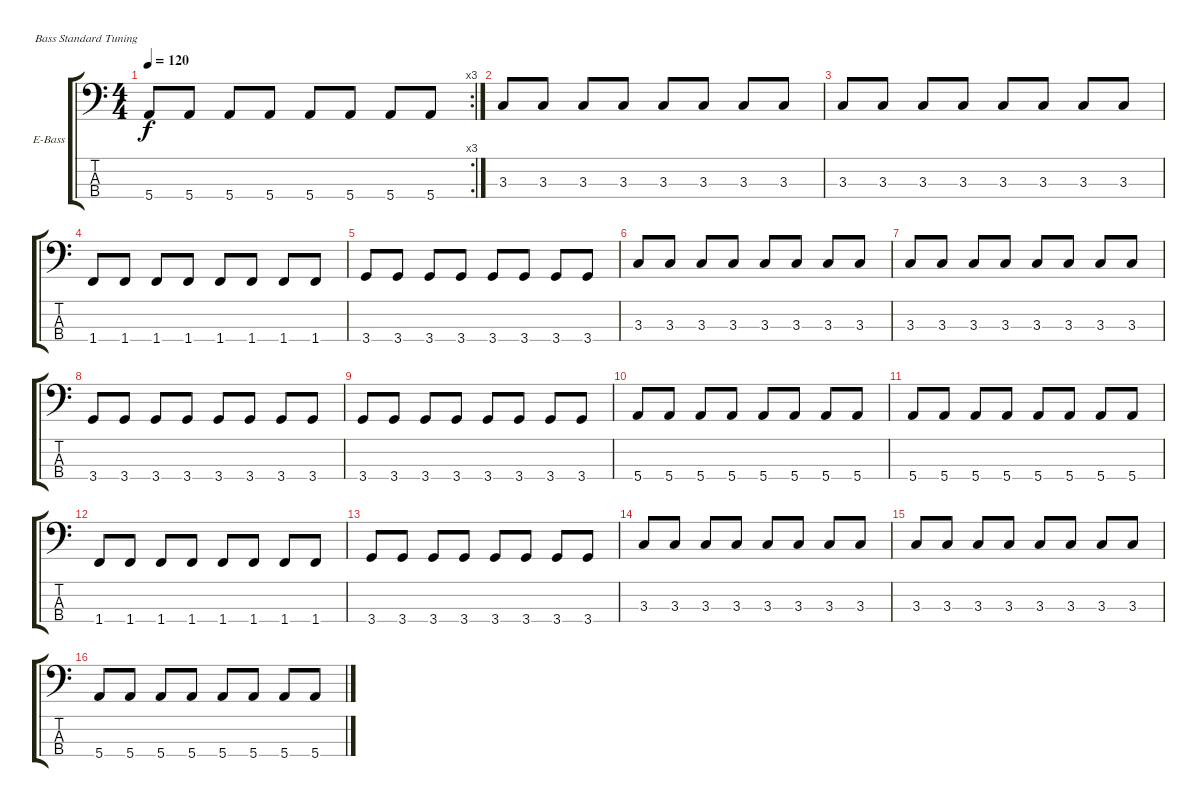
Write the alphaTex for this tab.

\bracketExtendMode groupsimilarinstruments
\firstSystemTrackNameOrientation horizontal
\otherSystemsTrackNameOrientation horizontal
\track ("Äîðîæêà 2" "E-Bass") {instrument electricbasspick}
\staff {score tabs}
\tuning (G2 D2 A1 E1)
\rc 3
\ts (4 4)
\tempo 120
\clef f4
\ks c
5.4.8{dy f} 5.4.8 5.4.8 5.4.8 5.4.8 5.4.8 5.4.8 5.4.8 |
3.3.8 3.3.8 3.3.8 3.3.8 3.3.8 3.3.8 3.3.8 3.3.8 |
3.3.8 3.3.8 3.3.8 3.3.8 3.3.8 3.3.8 3.3.8 3.3.8 |
1.4.8 1.4.8 1.4.8 1.4.8 1.4.8 1.4.8 1.4.8 1.4.8 |
3.4.8 3.4.8 3.4.8 3.4.8 3.4.8 3.4.8 3.4.8 3.4.8 |
3.3.8 3.3.8 3.3.8 3.3.8 3.3.8 3.3.8 3.3.8 3.3.8 |
3.3.8 3.3.8 3.3.8 3.3.8 3.3.8 3.3.8 3.3.8 3.3.8 |
3.4.8 3.4.8 3.4.8 3.4.8 3.4.8 3.4.8 3.4.8 3.4.8 |
3.4.8 3.4.8 3.4.8 3.4.8 3.4.8 3.4.8 3.4.8 3.4.8 |
5.4.8 5.4.8 5.4.8 5.4.8 5.4.8 5.4.8 5.4.8 5.4.8 |
5.4.8 5.4.8 5.4.8 5.4.8 5.4.8 5.4.8 5.4.8 5.4.8 |
1.4.8 1.4.8 1.4.8 1.4.8 1.4.8 1.4.8 1.4.8 1.4.8 |
3.4.8 3.4.8 3.4.8 3.4.8 3.4.8 3.4.8 3.4.8 3.4.8 |
3.3.8 3.3.8 3.3.8 3.3.8 3.3.8 3.3.8 3.3.8 3.3.8 |
3.3.8 3.3.8 3.3.8 3.3.8 3.3.8 3.3.8 3.3.8 3.3.8 |
5.4.8 5.4.8 5.4.8 5.4.8 5.4.8 5.4.8 5.4.8 5.4.8
